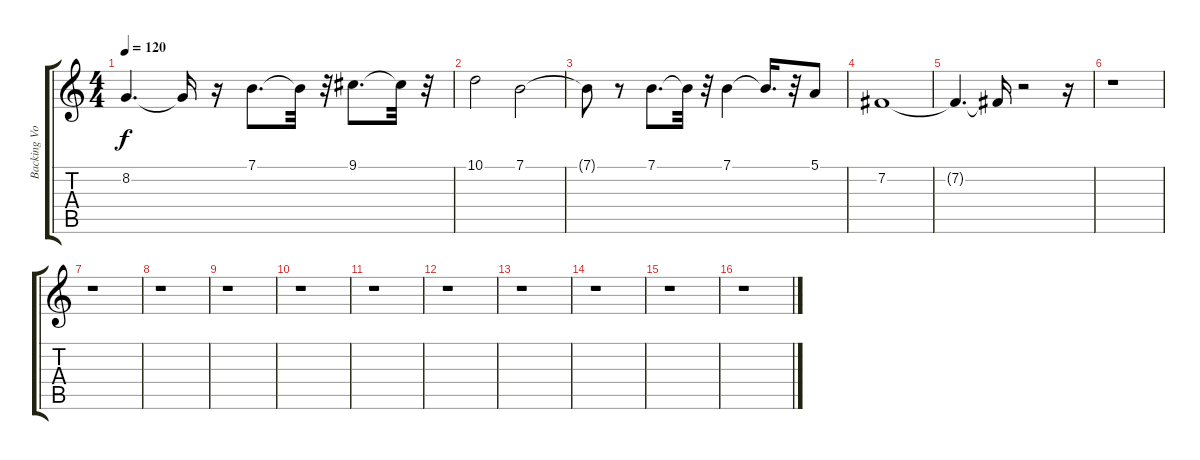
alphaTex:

\track ("Backing Vocals" "Backing Vo") {instrument lead6voice}
\staff {score tabs}
\tuning (E4 B3 G3 D3 A2 E2) {hide}
\ts (4 4)
\tempo 120
\clef g2
\ks c
8.2{t}.4{d dy f} 8.2{t}.16 r.16 7.1.8{d} 7.1{t}.32 r.32 9.1.8{d} 9.1{t}.32 r.32 |
10.1.2 7.1.2 |
7.1{t}.8 r.8 7.1.8{d} 7.1{t}.32 r.32 7.1.4 7.1{t}.16{d} r.32 5.1.8 |
7.2.1 |
7.2{t}.4{d} 7.2{t}.16 r.2 r.16 |
r.1 |
r.1 |
r.1 |
r.1 |
r.1 |
r.1 |
r.1 |
r.1 |
r.1 |
r.1 |
r.1
